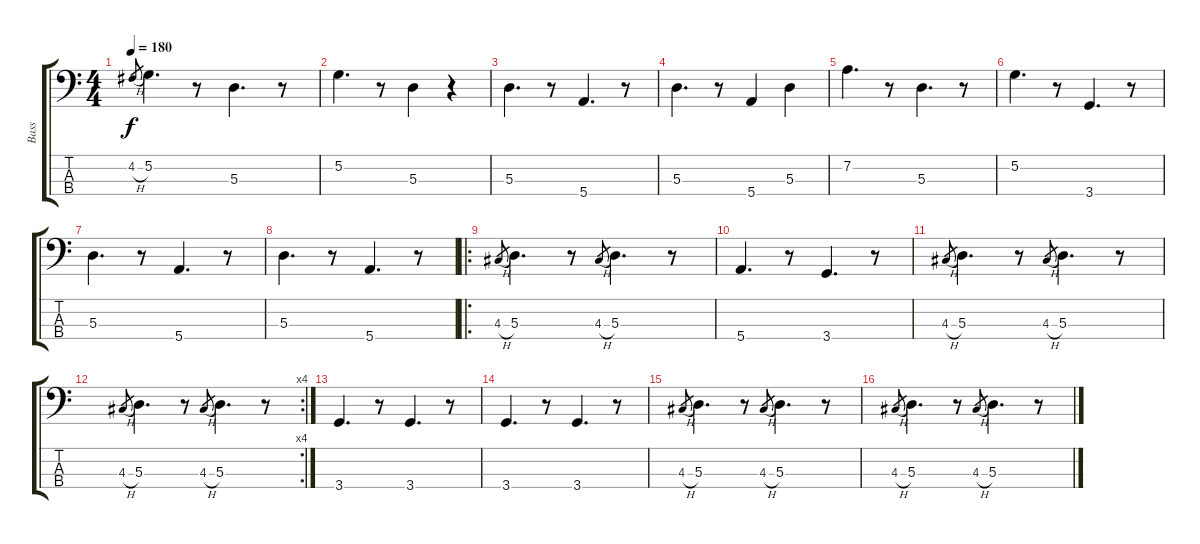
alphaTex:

\track ("Bass" "Bass") {instrument electricbassfinger}
\staff {score tabs}
\tuning (G2 D2 A1 E1) {hide}
\ts (4 4)
\tempo 180
\clef f4
\ks c
4.2{h}.8{gr dy f} 5.2.4{d} r.8 5.3.4{d} r.8 |
5.2.4{d} r.8 5.3.4 r.4 |
5.3.4{d} r.8 5.4.4{d} r.8 |
5.3.4{d} r.8 5.4.4 5.3.4 |
7.2.4{d} r.8 5.3.4{d} r.8 |
5.2.4{d} r.8 3.4.4{d} r.8 |
5.3.4{d} r.8 5.4.4{d} r.8 |
5.3.4{d} r.8 5.4.4{d} r.8 |
\ro
4.3{h}.8{gr} 5.3.4{d} r.8 4.3{h}.8{gr} 5.3.4{d} r.8 |
5.4.4{d} r.8 3.4.4{d} r.8 |
4.3{h}.8{gr} 5.3.4{d} r.8 4.3{h}.8{gr} 5.3.4{d} r.8 |
\rc 4
4.3{h}.8{gr} 5.3.4{d} r.8 4.3{h}.8{gr} 5.3.4{d} r.8 |
3.4.4{d} r.8 3.4.4{d} r.8 |
3.4.4{d} r.8 3.4.4{d} r.8 |
4.3{h}.8{gr} 5.3.4{d} r.8 4.3{h}.8{gr} 5.3.4{d} r.8 |
4.3{h}.8{gr} 5.3.4{d} r.8 4.3{h}.8{gr} 5.3.4{d} r.8
